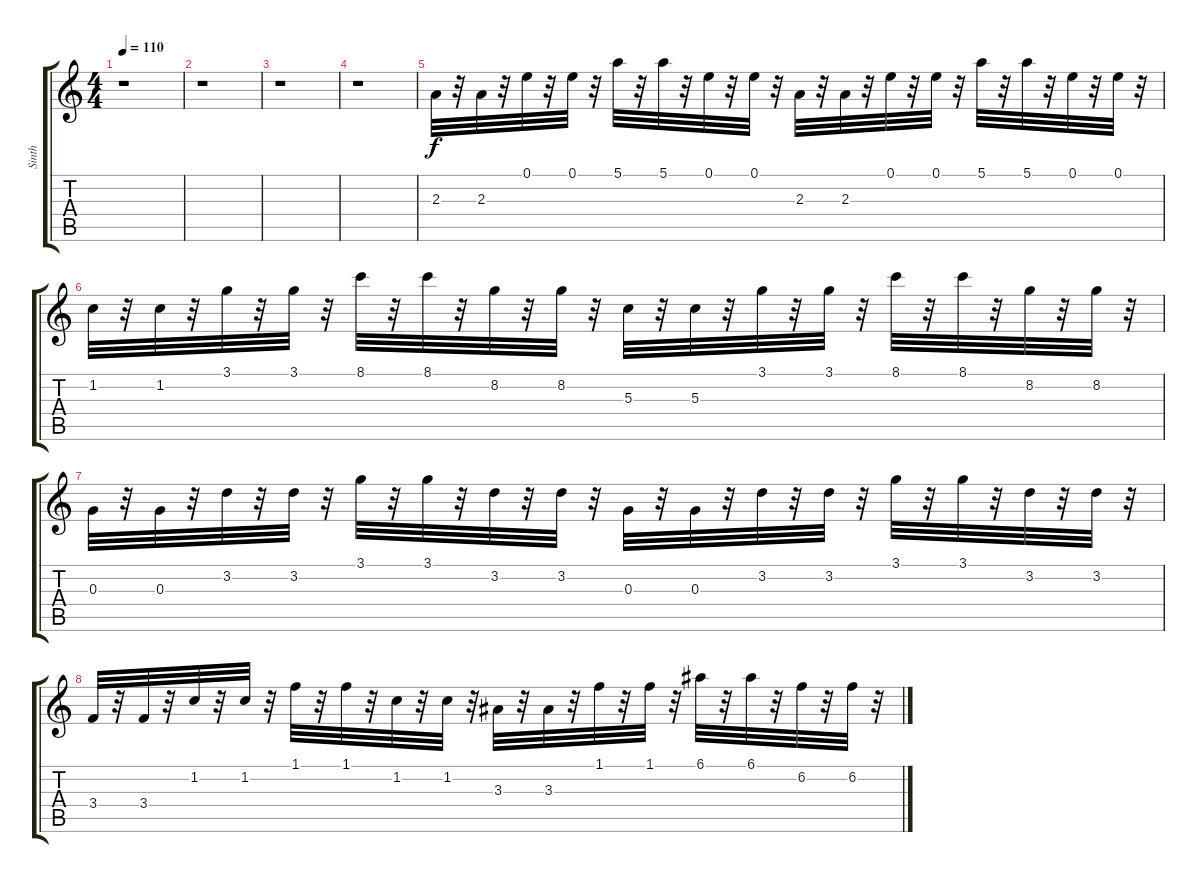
\track ("Sinth" "Sinth") {instrument electricguitarmuted}
\staff {score tabs}
\tuning (E4 B3 G3 D3 A2 E2) {hide}
\ts (4 4)
\tempo 110
\clef g2
\ks c
r.1{dy f} |
r.1 |
r.1 |
r.1 |
2.3.32 r.32 2.3.32 r.32 0.1.32 r.32 0.1.32 r.32 5.1.32 r.32 5.1.32 r.32 0.1.32 r.32 0.1.32 r.32 2.3.32 r.32 2.3.32 r.32 0.1.32 r.32 0.1.32 r.32 5.1.32 r.32 5.1.32 r.32 0.1.32 r.32 0.1.32 r.32 |
1.2.32 r.32 1.2.32 r.32 3.1.32 r.32 3.1.32 r.32 8.1.32 r.32 8.1.32 r.32 8.2.32 r.32 8.2.32 r.32 5.3.32 r.32 5.3.32 r.32 3.1.32 r.32 3.1.32 r.32 8.1.32 r.32 8.1.32 r.32 8.2.32 r.32 8.2.32 r.32 |
0.3.32 r.32 0.3.32 r.32 3.2.32 r.32 3.2.32 r.32 3.1.32 r.32 3.1.32 r.32 3.2.32 r.32 3.2.32 r.32 0.3.32 r.32 0.3.32 r.32 3.2.32 r.32 3.2.32 r.32 3.1.32 r.32 3.1.32 r.32 3.2.32 r.32 3.2.32 r.32 |
3.4.32 r.32 3.4.32 r.32 1.2.32 r.32 1.2.32 r.32 1.1.32 r.32 1.1.32 r.32 1.2.32 r.32 1.2.32 r.32 3.3.32 r.32 3.3.32 r.32 1.1.32 r.32 1.1.32 r.32 6.1.32 r.32 6.1.32 r.32 6.2.32 r.32 6.2.32 r.32
